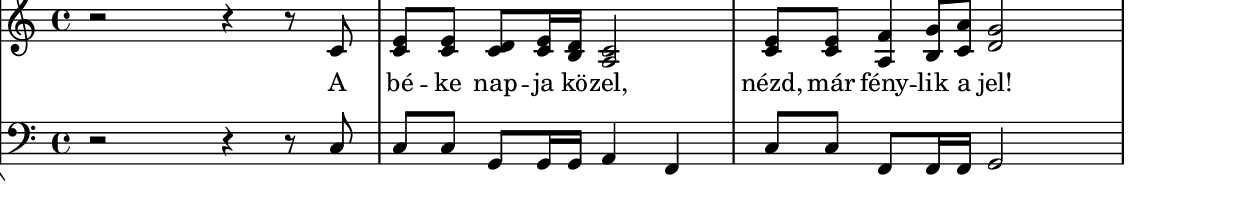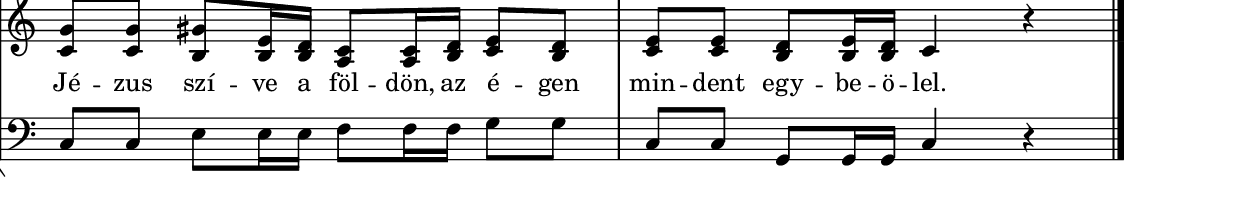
% MusicXML to Lilypond converter by Kovi

szovegAAA = \lyricmode {  "A" "bé" -- "ke" "nap" -- "ja" "kö" -- "zel," "nézd," "már" "fény" -- "lik" "a" "jel!" "Jé" -- "zus" "szí" -- "ve" "a" "föl" -- "dön," "az" "é" -- "gen" "min" -- "dent" "egy" -- "be" -- "ö" -- "lel."  }

% Analyzing...
% 2 parts
% 1 Staff
% forceBassClefActive = 
melody = {
\new StaffGroup <<
% 1 Staff
% 60 notes in the part
% 1 voices

\new Staff
\new Voice {
% 60 notes
% 5 mesaures

% Measure 1
\clef "treble"
\key c \major
\time 4/4 
r2 r4 r8 c'8 
% Measure 2
<c' e' >8 <c' e' >8 <c' d' >8 <c' e' >16 <b d' >16 <a c' >2 
% Measure 3
<c' e' >8 <c' e' >8 <a f' >8 <b g' >16 <c' a' >16 <d' g' >2 
% Measure 4
\break
<c' g' >8 <c' g' >8 <b gis' >8 <b e' >16 <b d' >16 <a c' >8 <a c' >16 <b d' >16 <c' e' >8 <b d' >8 
% Measure 5
<c' e' >8 <c' e' >8 <b d' >8 <b e' >16 <b d' >16 c'4 r4 \bar "|." 
} % voice
\addlyrics { \szovegAAA }

% 1 Staff
% 34 notes in the part
% 1 voices

\new Staff
\new Voice {
% 34 notes
% 5 mesaures

% Measure 1
\clef "bass"
\key c \major
\time 4/4 
r2 r4 r8 c8 
% Measure 2
c8 c8 g,8 g,16 g,16 a,4 f,4 
% Measure 3
c8 c8 f,8 f,16 f,16 g,2 
% Measure 4
\break
c8 c8 e8 e16 e16 f8 f16 f16 g8 g8 
% Measure 5
c8 c8 g,8 g,16 g,16 c4 r4 \bar "|." 
} % voice
>>
} % melody


harmonies = \chordmode {
% 16 chords
\germanChords
c4 s4 s4 s4 c4 g4 a4:m f4 c4 f4 g4 s4 c4 e4 f4 c8 g8 c4 g4 c4
}

\include "../../definitions.ly"
